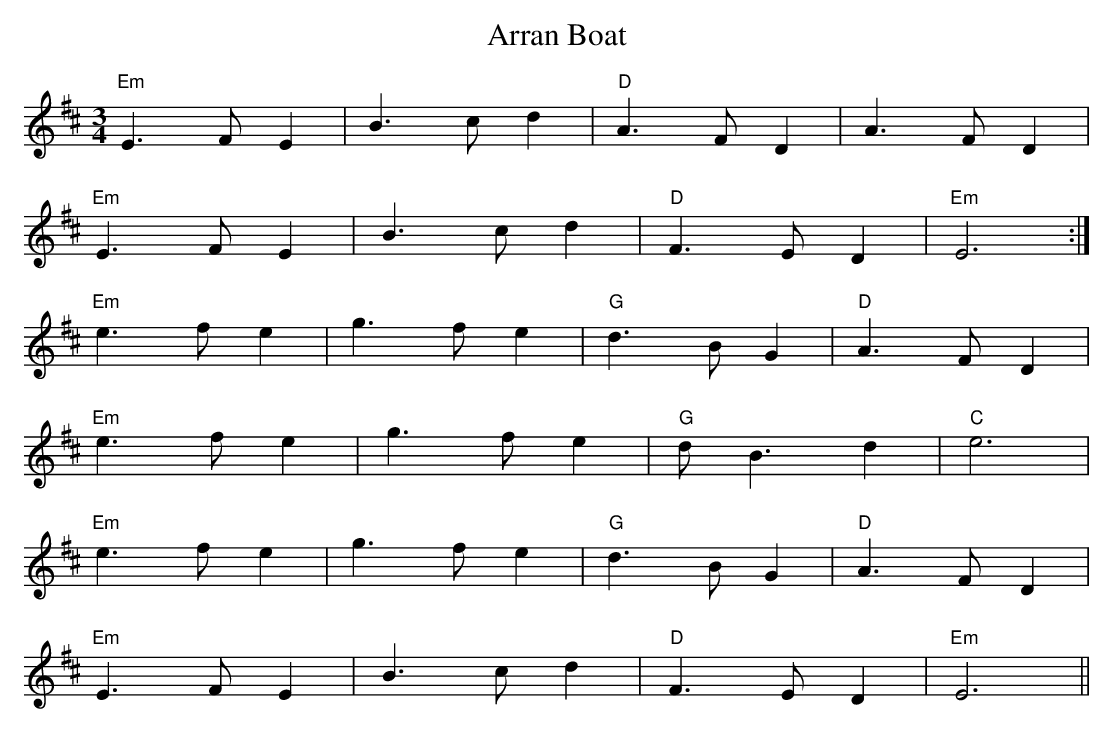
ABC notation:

X:1
T: Arran Boat
M: 3/4
L: 1/8
K: E Dor
  "Em"E3 F E2|B3 c d2|"D"A3 F D2| A3 F D2|
 "Em"E3 F E2|B3 c d2|"D"F3 E D2|"Em"E6:|
 "Em"e3 f e2|g3 f e2|"G"d3 B G2|"D"A3 F D2|
 "Em"e3 f e2|g3 f e2|"G"d B3 d2|"C"e6|
 "Em"e3 f e2|g3 f e2|"G"d3 B G2|"D"A3 F D2|
 "Em"E3 F E2|B3 c d2|"D"F3 E D2|"Em"E6||
